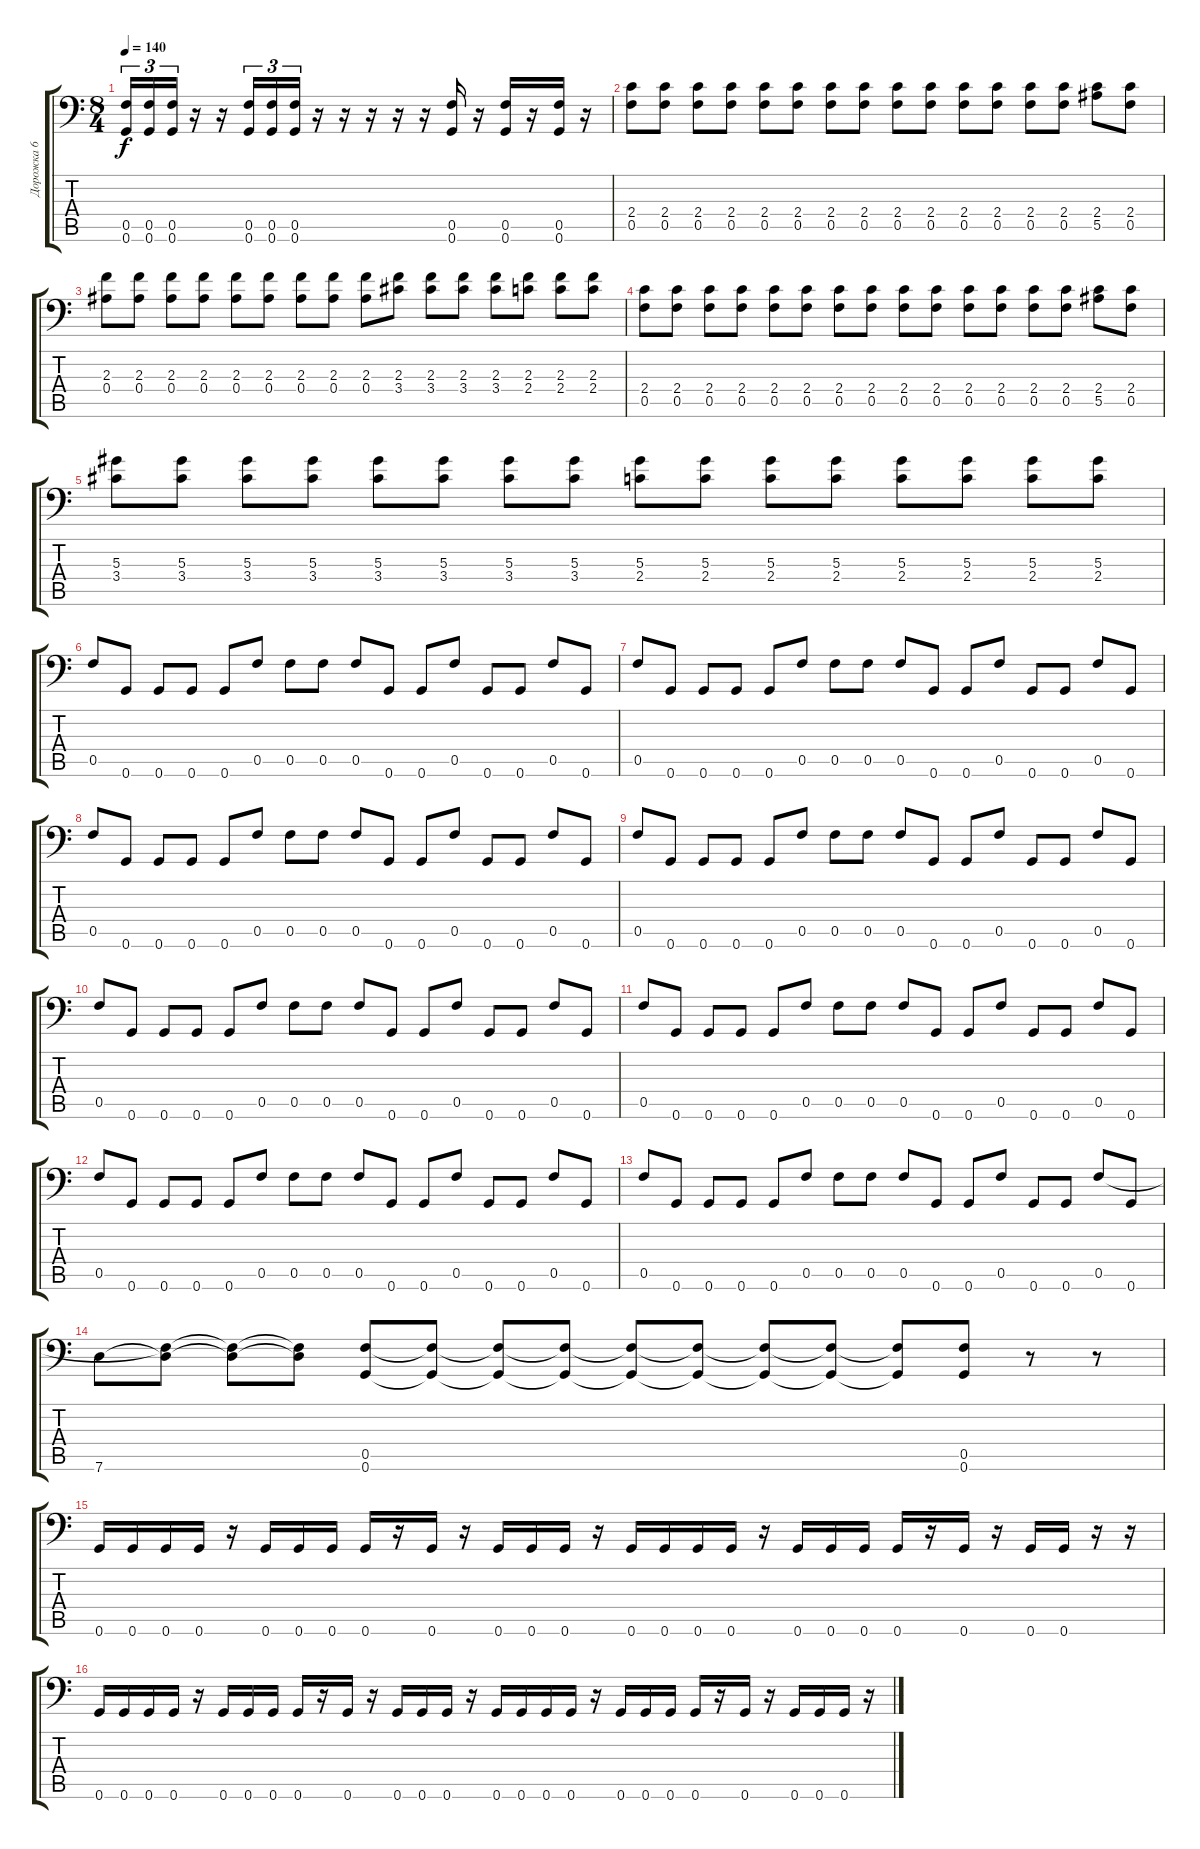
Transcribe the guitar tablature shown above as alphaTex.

\track ("Дорожка 6" "Дорожка 6") {instrument distortionguitar}
\staff {score tabs}
\tuning (C4 G3 Eb3 Bb2 F2 G1) {hide}
\ts (8 4)
\tempo 140
\clef f4
\ks c
(0.5 0.6).16{tu (3 2) dy f} (0.5 0.6).16{tu (3 2)} (0.5 0.6).16{tu (3 2)} r.16 r.16 (0.5 0.6).16{tu (3 2)} (0.5 0.6).16{tu (3 2)} (0.5 0.6).16{tu (3 2)} r.16 r.16 r.16 r.16 r.16 (0.5 0.6).16 r.16 (0.5 0.6).16 r.16 (0.5 0.6).16 r.16 |
(2.4 0.5).8 (2.4 0.5).8 (2.4 0.5).8 (2.4 0.5).8 (2.4 0.5).8 (2.4 0.5).8 (2.4 0.5).8 (2.4 0.5).8 (2.4 0.5).8 (2.4 0.5).8 (2.4 0.5).8 (2.4 0.5).8 (2.4 0.5).8 (2.4 0.5).8 (2.4 5.5).8 (2.4 0.5).8 |
(2.3 0.4).8 (2.3 0.4).8 (2.3 0.4).8 (2.3 0.4).8 (2.3 0.4).8 (2.3 0.4).8 (2.3 0.4).8 (2.3 0.4).8 (2.3 0.4).8 (2.3 3.4).8 (2.3 3.4).8 (2.3 3.4).8 (2.3 3.4).8 (2.3 2.4).8 (2.3 2.4).8 (2.3 2.4).8 |
(2.4 0.5).8 (2.4 0.5).8 (2.4 0.5).8 (2.4 0.5).8 (2.4 0.5).8 (2.4 0.5).8 (2.4 0.5).8 (2.4 0.5).8 (2.4 0.5).8 (2.4 0.5).8 (2.4 0.5).8 (2.4 0.5).8 (2.4 0.5).8 (2.4 0.5).8 (2.4 5.5).8 (2.4 0.5).8 |
(5.3 3.4).8 (5.3 3.4).8 (5.3 3.4).8 (5.3 3.4).8 (5.3 3.4).8 (5.3 3.4).8 (5.3 3.4).8 (5.3 3.4).8 (5.3 2.4).8 (5.3 2.4).8 (5.3 2.4).8 (5.3 2.4).8 (5.3 2.4).8 (5.3 2.4).8 (5.3 2.4).8 (5.3 2.4).8 |
0.5.8 0.6.8 0.6.8 0.6.8 0.6.8 0.5.8 0.5.8 0.5.8 0.5.8 0.6.8 0.6.8 0.5.8 0.6.8 0.6.8 0.5.8 0.6.8 |
0.5.8 0.6.8 0.6.8 0.6.8 0.6.8 0.5.8 0.5.8 0.5.8 0.5.8 0.6.8 0.6.8 0.5.8 0.6.8 0.6.8 0.5.8 0.6.8 |
0.5.8 0.6.8 0.6.8 0.6.8 0.6.8 0.5.8 0.5.8 0.5.8 0.5.8 0.6.8 0.6.8 0.5.8 0.6.8 0.6.8 0.5.8 0.6.8 |
0.5.8 0.6.8 0.6.8 0.6.8 0.6.8 0.5.8 0.5.8 0.5.8 0.5.8 0.6.8 0.6.8 0.5.8 0.6.8 0.6.8 0.5.8 0.6.8 |
0.5.8 0.6.8 0.6.8 0.6.8 0.6.8 0.5.8 0.5.8 0.5.8 0.5.8 0.6.8 0.6.8 0.5.8 0.6.8 0.6.8 0.5.8 0.6.8 |
0.5.8 0.6.8 0.6.8 0.6.8 0.6.8 0.5.8 0.5.8 0.5.8 0.5.8 0.6.8 0.6.8 0.5.8 0.6.8 0.6.8 0.5.8 0.6.8 |
0.5.8 0.6.8 0.6.8 0.6.8 0.6.8 0.5.8 0.5.8 0.5.8 0.5.8 0.6.8 0.6.8 0.5.8 0.6.8 0.6.8 0.5.8 0.6.8 |
0.5.8 0.6.8 0.6.8 0.6.8 0.6.8 0.5.8 0.5.8 0.5.8 0.5.8 0.6.8 0.6.8 0.5.8 0.6.8 0.6.8 0.5.8 0.6.8 |
7.6.8 (0.5{t} 7.6{t}).8 (0.5{t} 7.6{t}).8 (0.5{t} 7.6{t}).8 (0.5 0.6).8 (0.5{t} 0.6{t}).8 (0.5{t} 0.6{t}).8 (0.5{t} 0.6{t}).8 (0.5{t} 0.6{t}).8 (0.5{t} 0.6{t}).8 (0.5{t} 0.6{t}).8 (0.5{t} 0.6{t}).8 (0.5{t} 0.6{t}).8 (0.5 0.6).8 r.8 r.8 |
0.6.16 0.6.16 0.6.16 0.6.16 r.16 0.6.16 0.6.16 0.6.16 0.6.16 r.16 0.6.16 r.16 0.6.16 0.6.16 0.6.16 r.16 0.6.16 0.6.16 0.6.16 0.6.16 r.16 0.6.16 0.6.16 0.6.16 0.6.16 r.16 0.6.16 r.16 0.6.16 0.6.16 r.16 r.16 |
0.6.16 0.6.16 0.6.16 0.6.16 r.16 0.6.16 0.6.16 0.6.16 0.6.16 r.16 0.6.16 r.16 0.6.16 0.6.16 0.6.16 r.16 0.6.16 0.6.16 0.6.16 0.6.16 r.16 0.6.16 0.6.16 0.6.16 0.6.16 r.16 0.6.16 r.16 0.6.16 0.6.16 0.6.16 r.16
